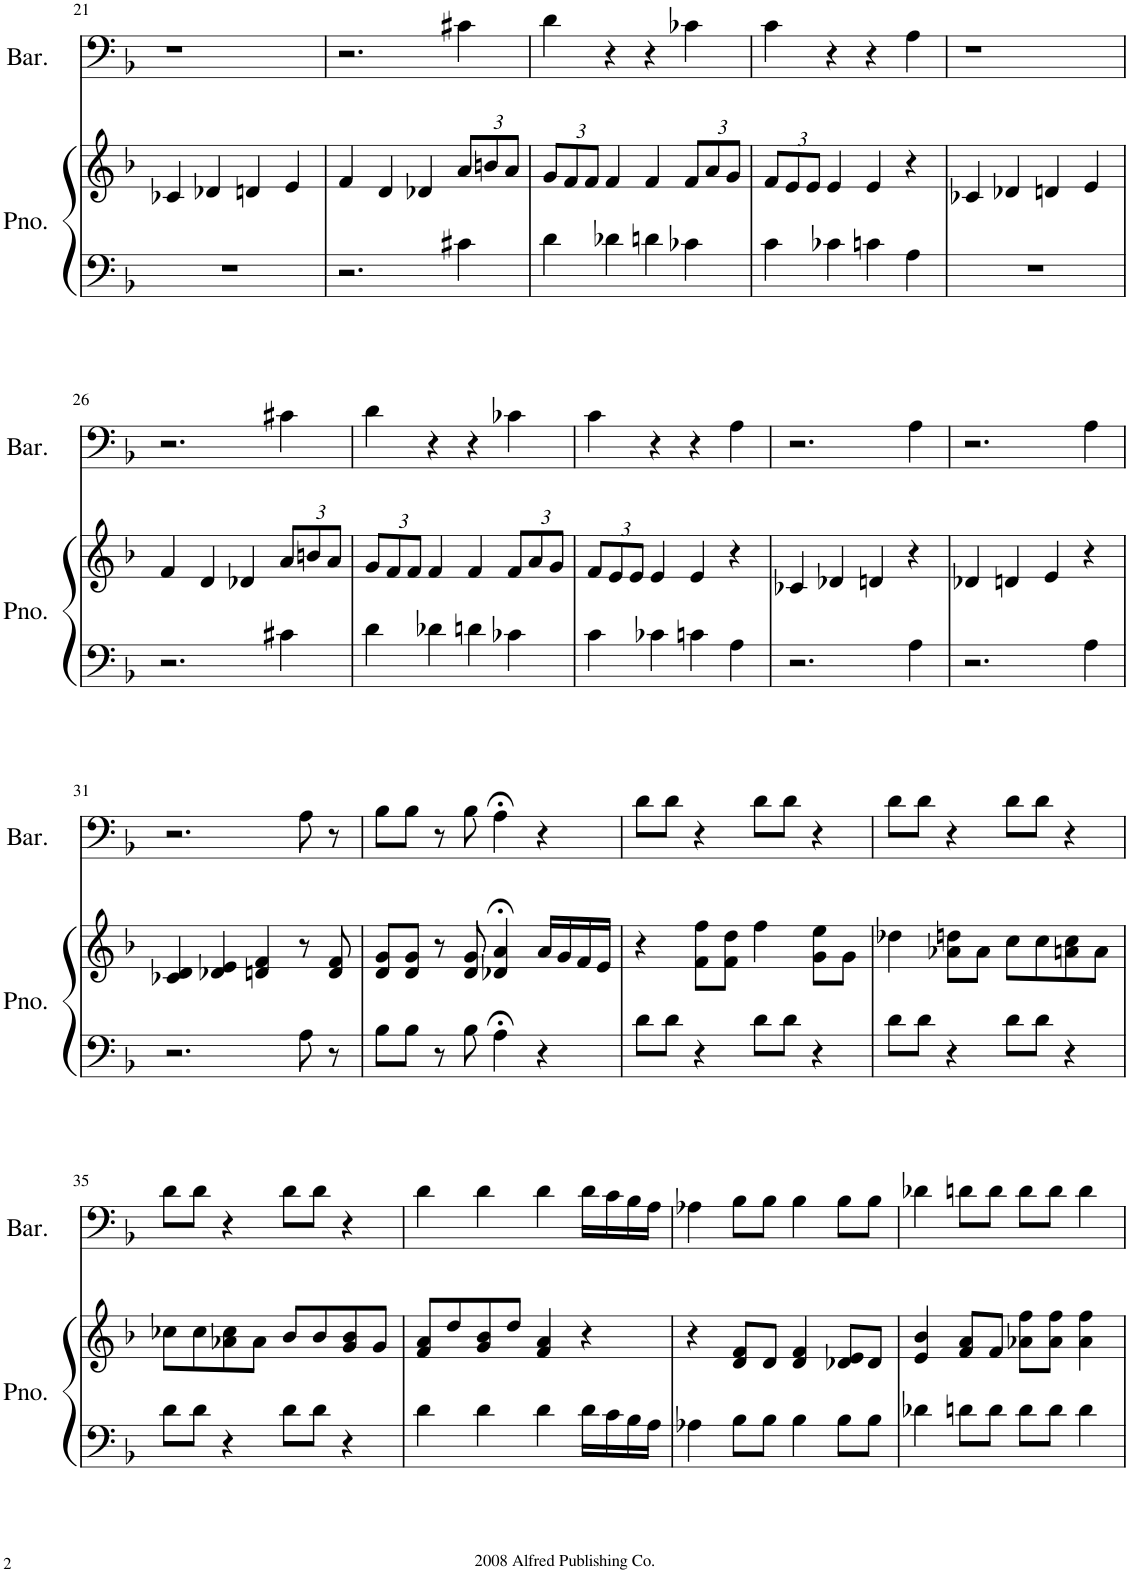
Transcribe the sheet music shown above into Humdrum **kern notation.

**kern	**kern	**kern
*part2	*part2	*part1
*staff3	*staff2	*staff1
*I"Piano	*	*I"Baritone
*I'Pno.	*	*I'Bar.
!!LO:PB:g=z
*clefF4	*clefG2	*clefF4
*k[b-]	*k[b-]	*k[b-]
*M4/4	*M4/4	*M4/4
=21	=21	=21
1r	4c-X/	1r
.	4d-X/	.
.	4dn/	.
.	4e/	.
=22	=22	=22
2.r	4f/	2.r
.	4d/	.
.	4d-X/	.
*	*Xbrackettup	*
4c#X\	12a/L	4c#X\
.	12bn/	.
.	12a/J	.
=23	=23	=23
4d\	12g/L	4d\
.	12f/	.
.	12f/J	.
4d-X\	4f/	4r
4dn\	4f/	4r
4c-X\	12f/L	4c-X\
.	12a/	.
.	12g/J	.
=24	=24	=24
4c\	12f/L	4c\
.	12e/	.
.	12e/J	.
4c-X\	4e/	4r
4cn\	4e/	4r
4A\	4r	4A\
=25	=25	=25
1r	4c-X/	1r
.	4d-X/	.
.	4dn/	.
.	4e/	.
!!LO:LB:g=z
=26	=26	=26
2.r	4f/	2.r
.	4d/	.
.	4d-X/	.
4c#X\	12a/L	4c#X\
.	12bn/	.
.	12a/J	.
=27	=27	=27
4d\	12g/L	4d\
.	12f/	.
.	12f/J	.
4d-X\	4f/	4r
4dn\	4f/	4r
4c-X\	12f/L	4c-X\
.	12a/	.
.	12g/J	.
=28	=28	=28
4c\	12f/L	4c\
.	12e/	.
.	12e/J	.
4c-X\	4e/	4r
4cn\	4e/	4r
4A\	4r	4A\
=29	=29	=29
2.r	4c-X/	2.r
.	4d-X/	.
.	4dn/	.
4A\	4r	4A\
=30	=30	=30
2.r	4d-X/	2.r
.	4dn/	.
.	4e/	.
4A\	4r	4A\
!!LO:LB:g=z
=31	=31	=31
2.r	4c-X/ 4d/	2.r
.	4d-X/ 4e/	.
.	4dn/ 4f/	.
8A\	8r	8A\
8r	8d/ 8f/	8r
=32	=32	=32
8B-\L	8d/ 8g/L	8B-\L
8B-\J	8d/ 8g/J	8B-\J
8r	8r	8r
8B-\	8d/ 8g/	8B-\
4A;<\	4d-X/;< 4a/;<	4A;<\
4r	16a/LL	4r
.	16g/	.
.	16f/	.
.	16e/JJ	.
=33	=33	=33
8d\L	4r	8d\L
8d\J	.	8d\J
4r	8f\ 8ff\L	4r
.	8f\ 8dd\J	.
8d\L	4ff\	8d\L
8d\J	.	8d\J
4r	8g\ 8ee\L	4r
.	8g\J	.
=34	=34	=34
8d\L	4dd-X\	8d\L
8d\J	.	8d\J
4r	8a-X\ 8ddn\L	4r
.	8a-\J	.
8d\L	8cc\L	8d\L
8d\J	8cc\	8d\J
4r	8an\ 8cc\	4r
.	8a\J	.
!!LO:LB:g=z
=35	=35	=35
8d\L	8cc-X\L	8d\L
8d\J	8cc-\	8d\J
4r	8a-X\ 8cc-\	4r
.	8a-\J	.
8d\L	8b-/L	8d\L
8d\J	8b-/	8d\J
4r	8g/ 8b-/	4r
.	8g/J	.
=36	=36	=36
4d\	8f/ 8a/L	4d\
.	8dd/	.
4d\	8g/ 8b-/	4d\
.	8dd/J	.
4d\	4f/ 4a/	4d\
16d\LL	4r	16d\LL
16c\	.	16c\
16B-\	.	16B-\
16A\JJ	.	16A\JJ
=37	=37	=37
4A-X\	4r	4A-X\
8B-\L	8d/ 8f/L	8B-\L
8B-\J	8d/J	8B-\J
4B-\	4d/ 4f/	4B-\
8B-\L	8d-X/ 8e/L	8B-\L
8B-\J	8d-/J	8B-\J
=38	=38	=38
4d-X\	4e/ 4b-/	4d-X\
8dn\L	8f/ 8a/L	8dn\L
8d\J	8f/J	8d\J
8d\L	8a-X\ 8ff\L	8d\L
8d\J	8a-\ 8ff\J	8d\J
4d\	4a-\ 4ff\	4d\
=	=	=
*-	*-	*-
